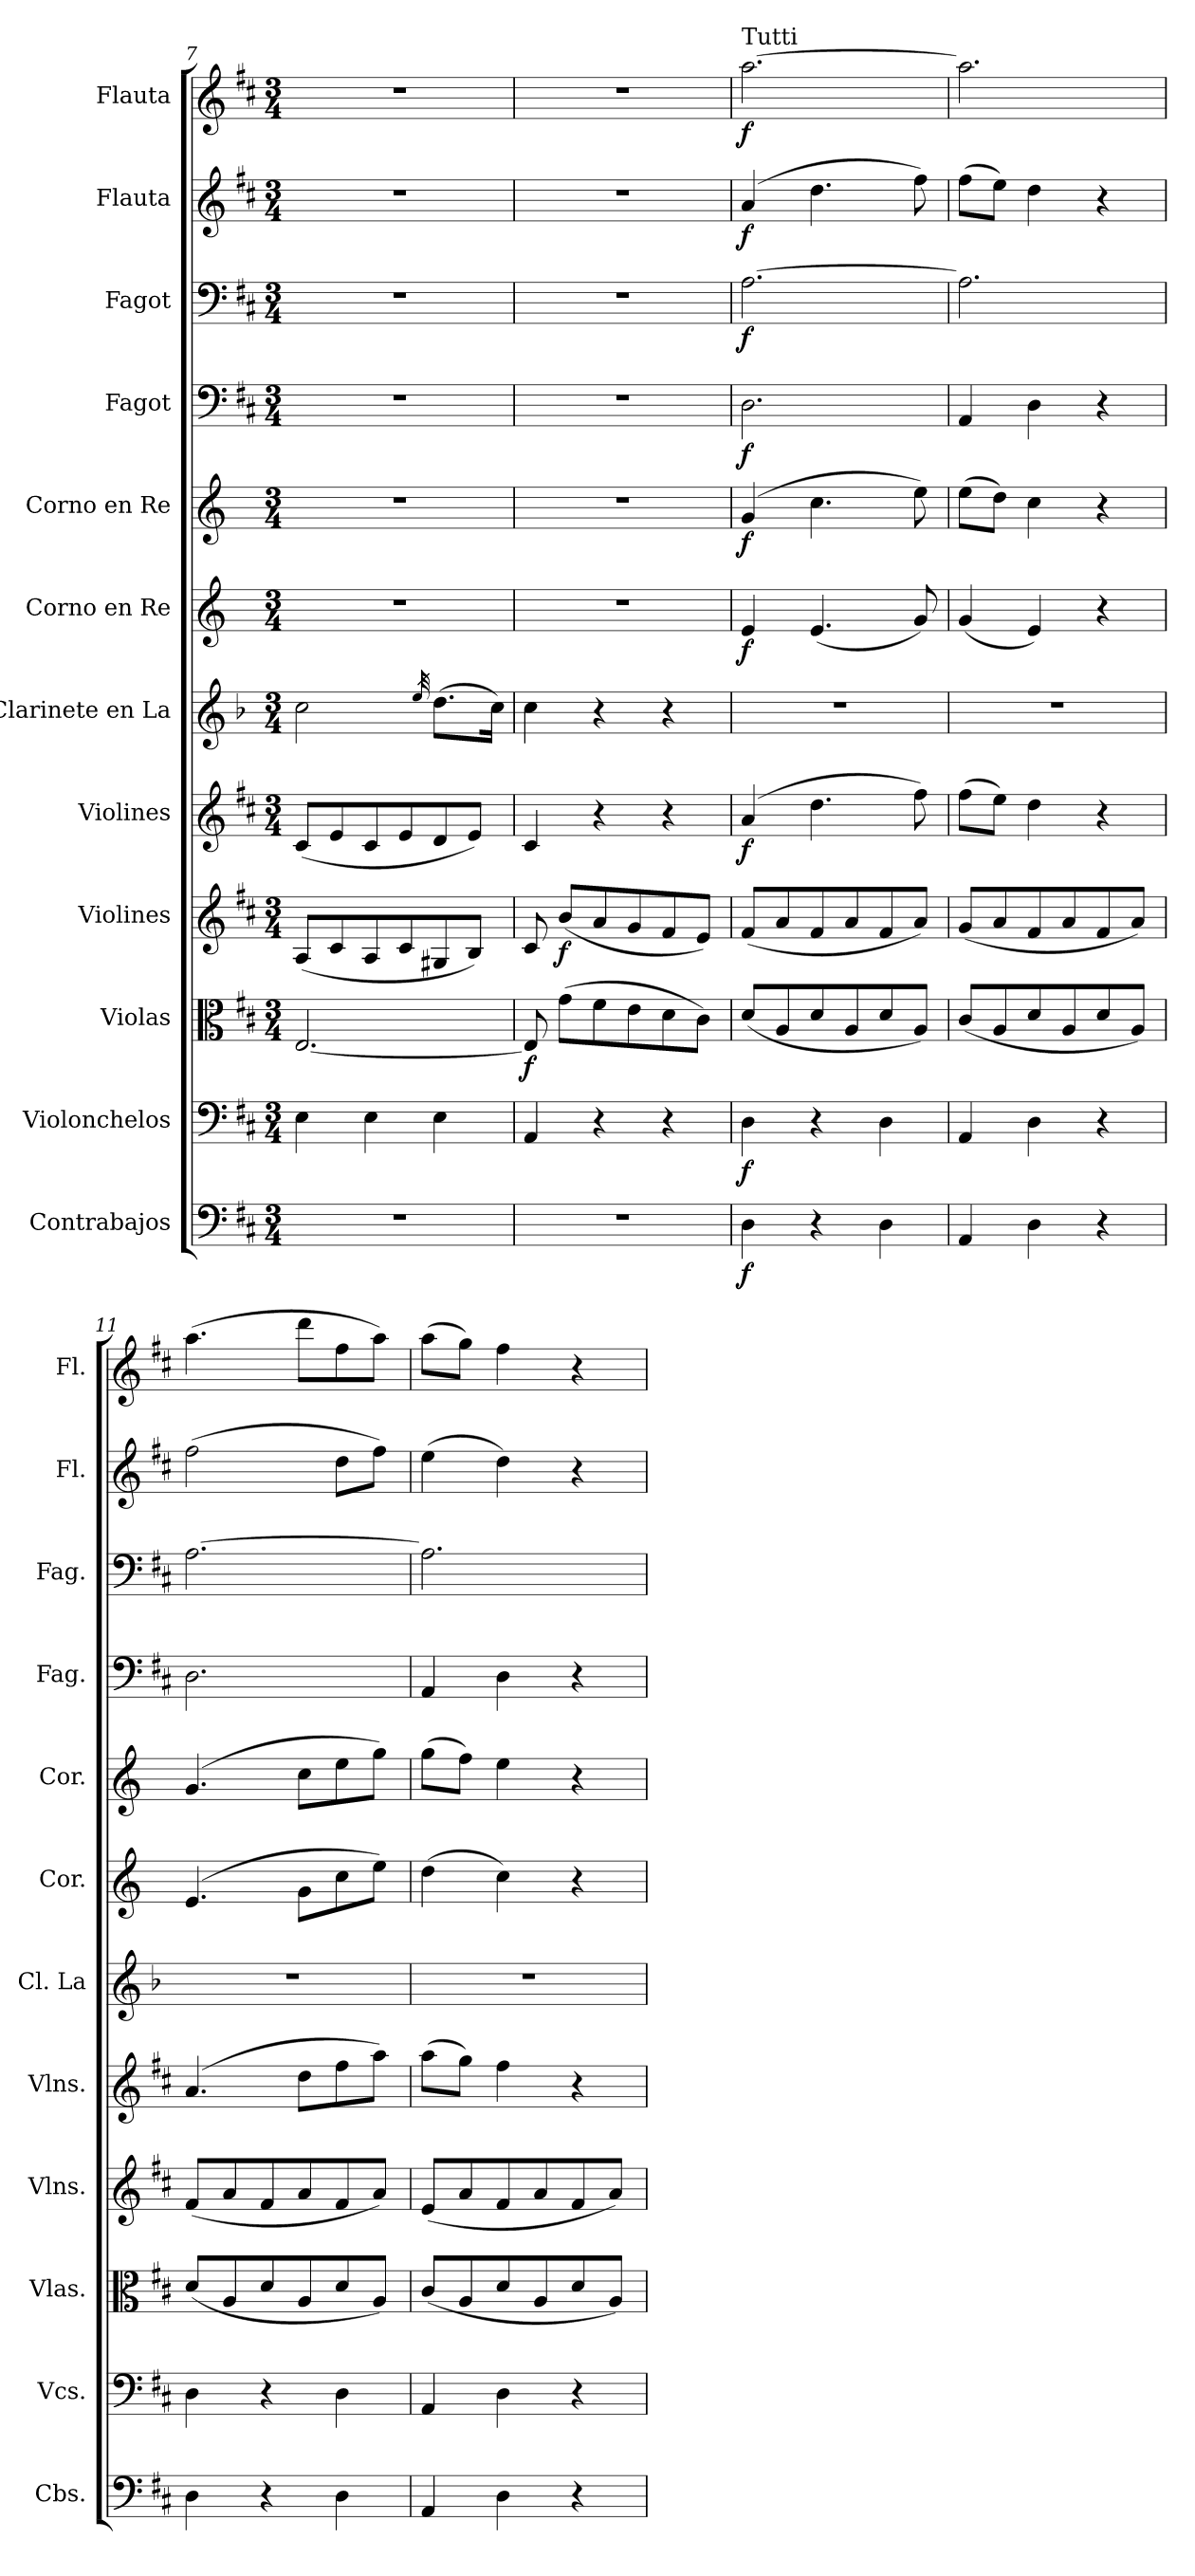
**kern	**dynam	**kern	**dynam	**kern	**dynam	**kern	**dynam	**kern	**dynam	**kern	**kern	**dynam	**kern	**dynam	**kern	**dynam	**kern	**dynam	**kern	**dynam	**kern	**dynam
*part12	*part12	*part11	*part11	*part10	*part10	*part9	*part9	*part8	*part8	*part7	*part6	*part6	*part5	*part5	*part4	*part4	*part3	*part3	*part2	*part2	*part1	*part1
*staff12	*staff12	*staff11	*staff11	*staff10	*staff10	*staff9	*staff9	*staff8	*staff8	*staff7	*staff6	*staff6	*staff5	*staff5	*staff4	*staff4	*staff3	*staff3	*staff2	*staff2	*staff1	*staff1
*I"Contrabajos	*	*I"Violonchelos	*	*I"Violas	*	*I"Violines	*	*I"Violines	*	*I"Clarinete en La	*I"Corno en Re	*	*I"Corno en Re	*	*I"Fagot	*	*I"Fagot	*	*I"Flauta	*	*I"Flauta	*
*I'Cbs.	*	*I'Vcs.	*	*I'Vlas.	*	*I'Vlns.	*	*I'Vlns.	*	*I'Cl. La	*I'Cor.	*	*I'Cor.	*	*I'Fag.	*	*I'Fag.	*	*I'Fl.	*	*I'Fl.	*
*clefF4	*	*clefF4	*	*clefC3	*	*clefG2	*	*clefG2	*	*clefG2	*clefG2	*	*clefG2	*	*clefF4	*	*clefF4	*	*clefG2	*	*clefG2	*
*ITrd7c12	*	*	*	*	*	*	*	*	*	*ITrd1c2	*ITrd4c7	*	*ITrd4c7	*	*	*	*	*	*	*	*	*
*k[f#c#]	*	*k[f#c#]	*	*k[f#c#]	*	*k[f#c#]	*	*k[f#c#]	*	*k[b-e-a-]	*k[b-]	*	*k[b-]	*	*k[f#c#]	*	*k[f#c#]	*	*k[f#c#]	*	*k[f#c#]	*
*M3/4	*	*M3/4	*	*M3/4	*	*M3/4	*	*M3/4	*	*M3/4	*M3/4	*	*M3/4	*	*M3/4	*	*M3/4	*	*M3/4	*	*M3/4	*
=7	=7	=7	=7	=7	=7	=7	=7	=7	=7	=7	=7	=7	=7	=7	=7	=7	=7	=7	=7	=7	=7	=7
2.r	.	4E\	.	[2.E/	.	(<8A/L	.	(<8c#/L	.	2b-\	2.r	.	2.r	.	2.r	.	2.r	.	2.r	.	2.r	.
.	.	.	.	.	.	8c#/	.	8e/	.	.	.	.	.	.	.	.	.	.	.	.	.	.
.	.	4E\	.	.	.	8A/	.	8c#/	.	.	.	.	.	.	.	.	.	.	.	.	.	.
.	.	.	.	.	.	8c#/	.	8e/	.	.	.	.	.	.	.	.	.	.	.	.	.	.
.	.	.	.	.	.	.	.	.	.	32qdd/	.	.	.	.	.	.	.	.	.	.	.	.
.	.	4E\	.	.	.	8G#X/	.	8d/	.	(>8.cc\L	.	.	.	.	.	.	.	.	.	.	.	.
.	.	.	.	.	.	8B/J)	.	8e/J)	.	.	.	.	.	.	.	.	.	.	.	.	.	.
.	.	.	.	.	.	.	.	.	.	16b-\Jk)	.	.	.	.	.	.	.	.	.	.	.	.
=8	=8	=8	=8	=8	=8	=8	=8	=8	=8	=8	=8	=8	=8	=8	=8	=8	=8	=8	=8	=8	=8	=8
!	!	!	!	!	!LO:DY:b	!	!	!	!	!	!	!	!	!	!	!	!	!	!	!	!	!
2.r	.	4AA/	.	8E/]	f	8c#/	.	4c#/	.	4b-\	2.r	.	2.r	.	2.r	.	2.r	.	2.r	.	2.r	.
!	!	!	!	!	!	!	!LO:DY:b	!	!	!	!	!	!	!	!	!	!	!	!	!	!	!
.	.	.	.	(>8g\L	.	(<8b/L	f	.	.	.	.	.	.	.	.	.	.	.	.	.	.	.
.	.	4r	.	8f#\	.	8a/	.	4r	.	4r	.	.	.	.	.	.	.	.	.	.	.	.
.	.	.	.	8e\	.	8g/	.	.	.	.	.	.	.	.	.	.	.	.	.	.	.	.
.	.	4r	.	8d\	.	8f#/	.	4r	.	4r	.	.	.	.	.	.	.	.	.	.	.	.
.	.	.	.	8c#\J)	.	8e/J)	.	.	.	.	.	.	.	.	.	.	.	.	.	.	.	.
=9	=9	=9	=9	=9	=9	=9	=9	=9	=9	=9	=9	=9	=9	=9	=9	=9	=9	=9	=9	=9	=9	=9
!	!	!	!	!	!	!	!	!	!	!	!	!	!	!	!	!	!	!	!	!	!LO:TX:a:t=Tutti	!
!	!LO:DY:b	!	!LO:DY:b	!	!	!	!	!	!LO:DY:b	!	!	!LO:DY:b	!	!LO:DY:b	!	!LO:DY:b	!	!LO:DY:b	!	!LO:DY:b	!	!LO:DY:b
4DD\	f	4D\	f	(<8d/L	.	(<8f#/L	.	(>4a/	f	2.r	4A/	f	(>4c/	f	2.D\	f	[2.A\	f	(>4a/	f	[2.aa\	f
.	.	.	.	8A/	.	8a/	.	.	.	.	.	.	.	.	.	.	.	.	.	.	.	.
4r	.	4r	.	8d/	.	8f#/	.	4.dd\	.	.	(<4.A/	.	4.f\	.	.	.	.	.	4.dd\	.	.	.
.	.	.	.	8A/	.	8a/	.	.	.	.	.	.	.	.	.	.	.	.	.	.	.	.
4DD\	.	4D\	.	8d/	.	8f#/	.	.	.	.	.	.	.	.	.	.	.	.	.	.	.	.
.	.	.	.	8A/J)	.	8a/J)	.	8ff#\)	.	.	8c/)	.	8a\)	.	.	.	.	.	8ff#\)	.	.	.
=10	=10	=10	=10	=10	=10	=10	=10	=10	=10	=10	=10	=10	=10	=10	=10	=10	=10	=10	=10	=10	=10	=10
4AAA/	.	4AA/	.	(<8c#/L	.	(<8g/L	.	(>8ff#\L	.	2.r	(<4c/	.	(>8a\L	.	4AA/	.	2.A\]	.	(>8ff#\L	.	2.aa\]	.
.	.	.	.	8A/	.	8a/	.	8ee\J)	.	.	.	.	8g\J)	.	.	.	.	.	8ee\J)	.	.	.
4DD\	.	4D\	.	8d/	.	8f#/	.	4dd\	.	.	4A/)	.	4f\	.	4D\	.	.	.	4dd\	.	.	.
.	.	.	.	8A/	.	8a/	.	.	.	.	.	.	.	.	.	.	.	.	.	.	.	.
4r	.	4r	.	8d/	.	8f#/	.	4r	.	.	4r	.	4r	.	4r	.	.	.	4r	.	.	.
.	.	.	.	8A/J)	.	8a/J)	.	.	.	.	.	.	.	.	.	.	.	.	.	.	.	.
=11	=11	=11	=11	=11	=11	=11	=11	=11	=11	=11	=11	=11	=11	=11	=11	=11	=11	=11	=11	=11	=11	=11
4DD\	.	4D\	.	(<8d/L	.	(<8f#/L	.	(>4.a/	.	2.r	(>4.A/	.	(>4.c/	.	2.D\	.	[2.A\	.	(>2ff#\	.	(>4.aa\	.
.	.	.	.	8A/	.	8a/	.	.	.	.	.	.	.	.	.	.	.	.	.	.	.	.
4r	.	4r	.	8d/	.	8f#/	.	.	.	.	.	.	.	.	.	.	.	.	.	.	.	.
.	.	.	.	8A/	.	8a/	.	8dd\L	.	.	8c\L	.	8f\L	.	.	.	.	.	.	.	8ddd\L	.
4DD\	.	4D\	.	8d/	.	8f#/	.	8ff#\	.	.	8f\	.	8a\	.	.	.	.	.	8dd\L	.	8ff#\	.
.	.	.	.	8A/J)	.	8a/J)	.	8aa\J)	.	.	8a\J)	.	8cc\J)	.	.	.	.	.	8ff#\J)	.	8aa\J)	.
!!LO:LB:g=z
=12	=12	=12	=12	=12	=12	=12	=12	=12	=12	=12	=12	=12	=12	=12	=12	=12	=12	=12	=12	=12	=12	=12
4AAA/	.	4AA/	.	(<8c#/L	.	(<8e/L	.	(>8aa\L	.	2.r	(>4g\	.	(>8cc\L	.	4AA/	.	2.A\]	.	(>4ee\	.	(>8aa\L	.
.	.	.	.	8A/	.	8a/	.	8gg\J)	.	.	.	.	8b-\J)	.	.	.	.	.	.	.	8gg\J)	.
4DD\	.	4D\	.	8d/	.	8f#/	.	4ff#\	.	.	4f\)	.	4a\	.	4D\	.	.	.	4dd\)	.	4ff#\	.
.	.	.	.	8A/	.	8a/	.	.	.	.	.	.	.	.	.	.	.	.	.	.	.	.
4r	.	4r	.	8d/	.	8f#/	.	4r	.	.	4r	.	4r	.	4r	.	.	.	4r	.	4r	.
.	.	.	.	8A/J)	.	8a/J)	.	.	.	.	.	.	.	.	.	.	.	.	.	.	.	.
=	=	=	=	=	=	=	=	=	=	=	=	=	=	=	=	=	=	=	=	=	=	=
*-	*-	*-	*-	*-	*-	*-	*-	*-	*-	*-	*-	*-	*-	*-	*-	*-	*-	*-	*-	*-	*-	*-
